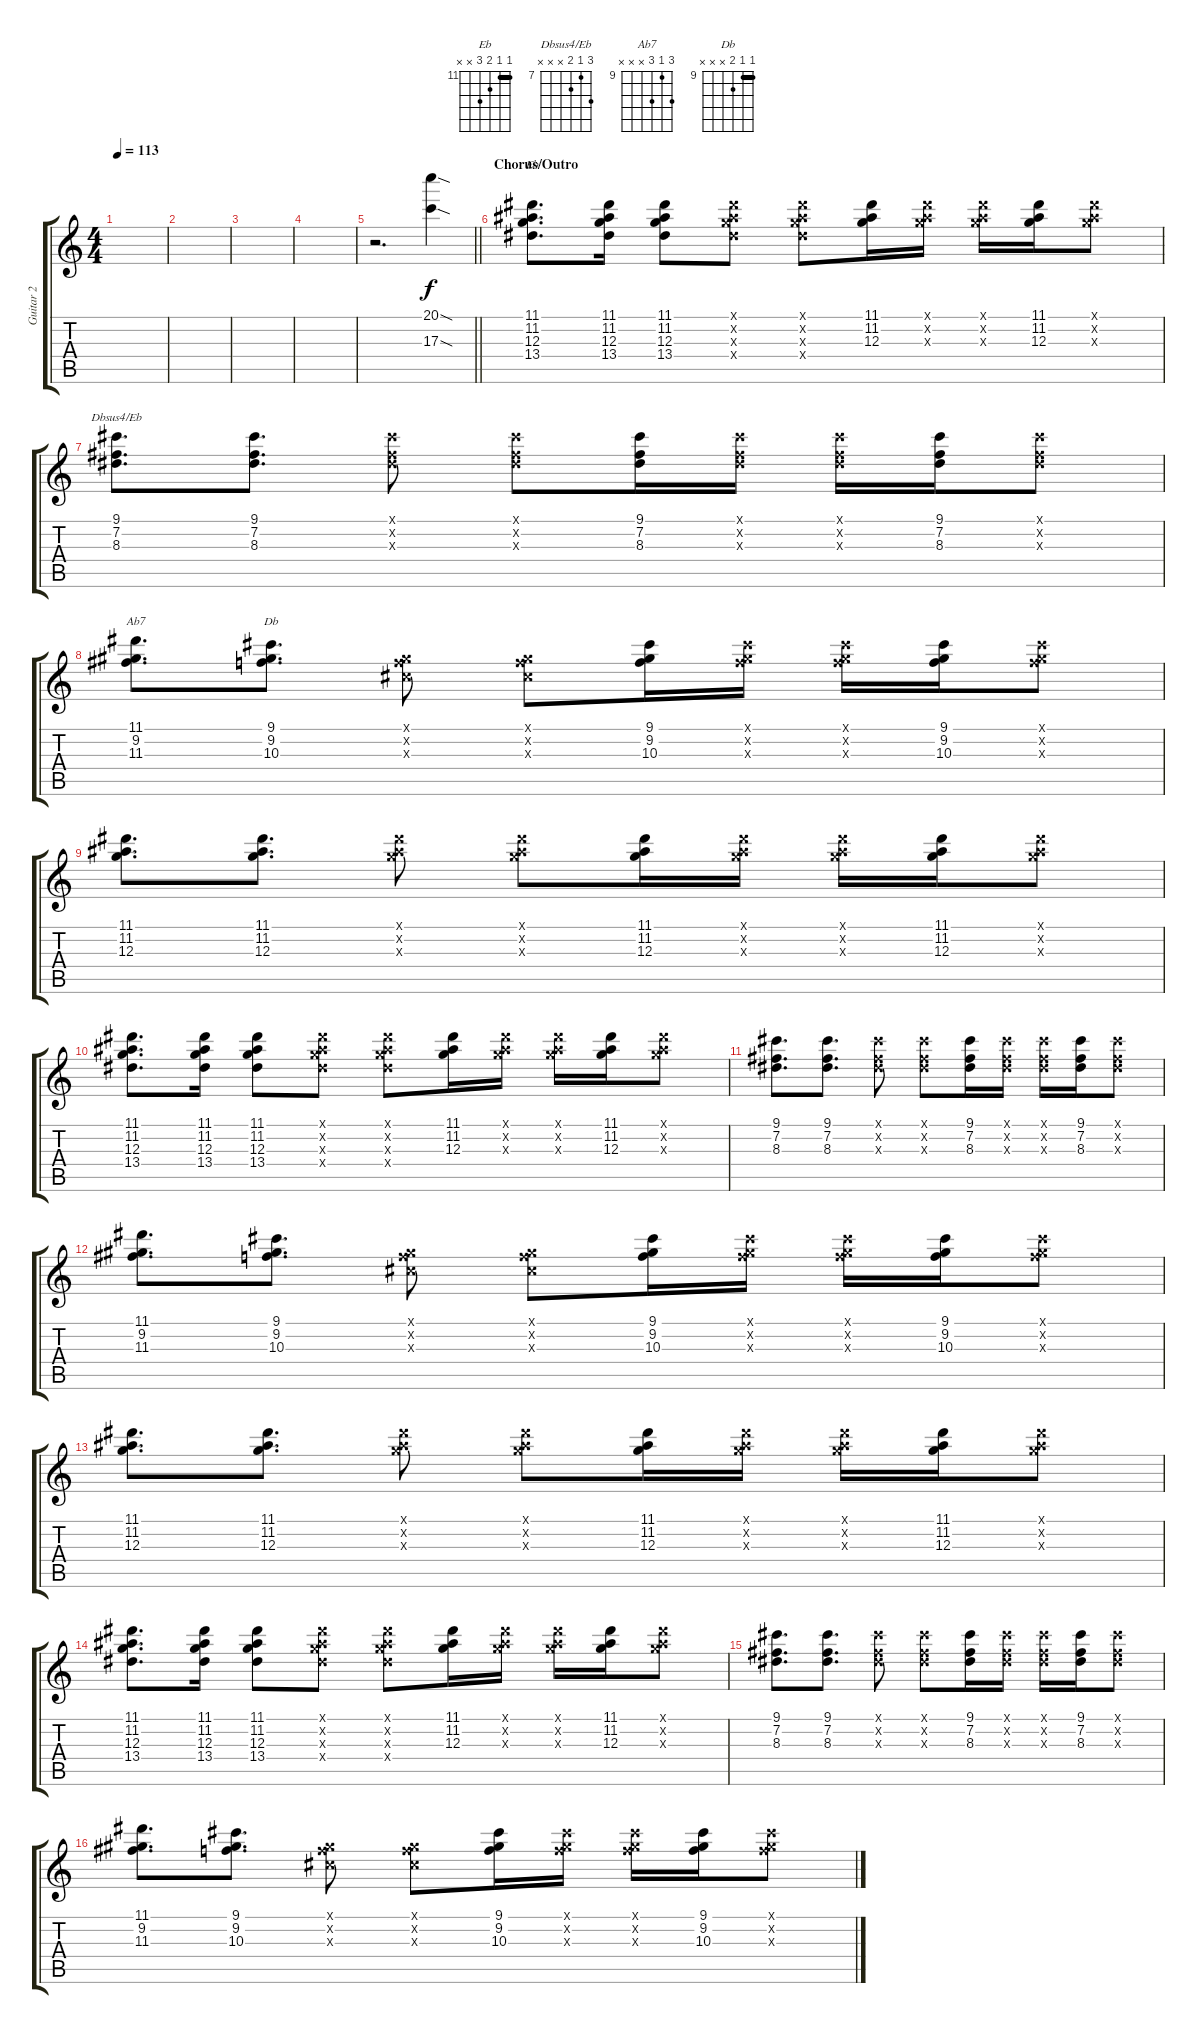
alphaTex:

\track ("Guitar 2" "Guitar 2") {instrument electricguitarclean}
\staff {score tabs}
\tuning (E4 B3 G3 D3 A2 E2) {hide}
\chord ("Eb" 11 11 12 13 x x) {firstfret 11 barre 11}
\chord ("Dbsus4/Eb" 9 7 8 x x x) {firstfret 7}
\chord ("Ab7" 11 9 11 x x x) {firstfret 9}
\chord ("Db" 9 9 10 x x x) {firstfret 9 barre 9}
\ts (4 4)
\tempo 113
\clef g2
\ks c
|
|
|
|
\barLineRight lightlight
r.2{d} (20.1{sod} 17.3{sod}).4 |
\section ("" "Chorus/Outro")
(11.1 11.2 12.3 13.4).8{d ch "Eb"} (11.1 11.2 12.3 13.4).16 (11.1 11.2 12.3 13.4).8 (11.1{x} 11.2{x} 12.3{x} 13.4{x}).8 (11.1{x} 11.2{x} 12.3{x} 13.4{x}).8 (11.1 11.2 12.3).16 (11.1{x} 11.2{x} 12.3{x}).16 (11.1{x} 11.2{x} 12.3{x}).16 (11.1 11.2 12.3).16 (11.1{x} 11.2{x} 12.3{x}).8 |
(9.1 7.2 8.3).8{d ch "Dbsus4/Eb"} (9.1 7.2 8.3).8{d} (9.1{x} 7.2{x} 8.3{x}).8 (9.1{x} 7.2{x} 8.3{x}).8 (9.1 7.2 8.3).16 (9.1{x} 7.2{x} 8.3{x}).16 (9.1{x} 7.2{x} 8.3{x}).16 (9.1 7.2 8.3).16 (9.1{x} 7.2{x} 8.3{x}).8 |
(11.1 9.2 11.3).8{d ch "Ab7"} (9.1 9.2 10.3).8{d ch "Db"} (4.1{x} 6.2{x} 6.3{x}).8 (4.1{x} 6.2{x} 6.3{x}).8 (9.1 9.2 10.3).16 (9.1{x} 9.2{x} 10.3{x}).16 (9.1{x} 9.2{x} 10.3{x}).16 (9.1 9.2 10.3).16 (9.1{x} 9.2{x} 10.3{x}).8 |
(11.1 11.2 12.3).8{d} (11.1 11.2 12.3).8{d} (11.1{x} 11.2{x} 12.3{x}).8 (11.1{x} 11.2{x} 12.3{x}).8 (11.1 11.2 12.3).16 (11.1{x} 11.2{x} 12.3{x}).16 (11.1{x} 11.2{x} 12.3{x}).16 (11.1 11.2 12.3).16 (11.1{x} 11.2{x} 12.3{x}).8 |
(11.1 11.2 12.3 13.4).8{d} (11.1 11.2 12.3 13.4).16 (11.1 11.2 12.3 13.4).8 (11.1{x} 11.2{x} 12.3{x} 13.4{x}).8 (11.1{x} 11.2{x} 12.3{x} 13.4{x}).8 (11.1 11.2 12.3).16 (11.1{x} 11.2{x} 12.3{x}).16 (11.1{x} 11.2{x} 12.3{x}).16 (11.1 11.2 12.3).16 (11.1{x} 11.2{x} 12.3{x}).8 |
(9.1 7.2 8.3).8{d} (9.1 7.2 8.3).8{d} (9.1{x} 7.2{x} 8.3{x}).8 (9.1{x} 7.2{x} 8.3{x}).8 (9.1 7.2 8.3).16 (9.1{x} 7.2{x} 8.3{x}).16 (9.1{x} 7.2{x} 8.3{x}).16 (9.1 7.2 8.3).16 (9.1{x} 7.2{x} 8.3{x}).8 |
(11.1 9.2 11.3).8{d} (9.1 9.2 10.3).8{d} (4.1{x} 6.2{x} 6.3{x}).8 (4.1{x} 6.2{x} 6.3{x}).8 (9.1 9.2 10.3).16 (9.1{x} 9.2{x} 10.3{x}).16 (9.1{x} 9.2{x} 10.3{x}).16 (9.1 9.2 10.3).16 (9.1{x} 9.2{x} 10.3{x}).8 |
(11.1 11.2 12.3).8{d} (11.1 11.2 12.3).8{d} (11.1{x} 11.2{x} 12.3{x}).8 (11.1{x} 11.2{x} 12.3{x}).8 (11.1 11.2 12.3).16 (11.1{x} 11.2{x} 12.3{x}).16 (11.1{x} 11.2{x} 12.3{x}).16 (11.1 11.2 12.3).16 (11.1{x} 11.2{x} 12.3{x}).8 |
(11.1 11.2 12.3 13.4).8{d} (11.1 11.2 12.3 13.4).16 (11.1 11.2 12.3 13.4).8 (11.1{x} 11.2{x} 12.3{x} 13.4{x}).8 (11.1{x} 11.2{x} 12.3{x} 13.4{x}).8 (11.1 11.2 12.3).16 (11.1{x} 11.2{x} 12.3{x}).16 (11.1{x} 11.2{x} 12.3{x}).16 (11.1 11.2 12.3).16 (11.1{x} 11.2{x} 12.3{x}).8 |
(9.1 7.2 8.3).8{d} (9.1 7.2 8.3).8{d} (9.1{x} 7.2{x} 8.3{x}).8 (9.1{x} 7.2{x} 8.3{x}).8 (9.1 7.2 8.3).16 (9.1{x} 7.2{x} 8.3{x}).16 (9.1{x} 7.2{x} 8.3{x}).16 (9.1 7.2 8.3).16 (9.1{x} 7.2{x} 8.3{x}).8 |
(11.1 9.2 11.3).8{d} (9.1 9.2 10.3).8{d} (4.1{x} 6.2{x} 6.3{x}).8 (4.1{x} 6.2{x} 6.3{x}).8 (9.1 9.2 10.3).16 (9.1{x} 9.2{x} 10.3{x}).16 (9.1{x} 9.2{x} 10.3{x}).16 (9.1 9.2 10.3).16 (9.1{x} 9.2{x} 10.3{x}).8
